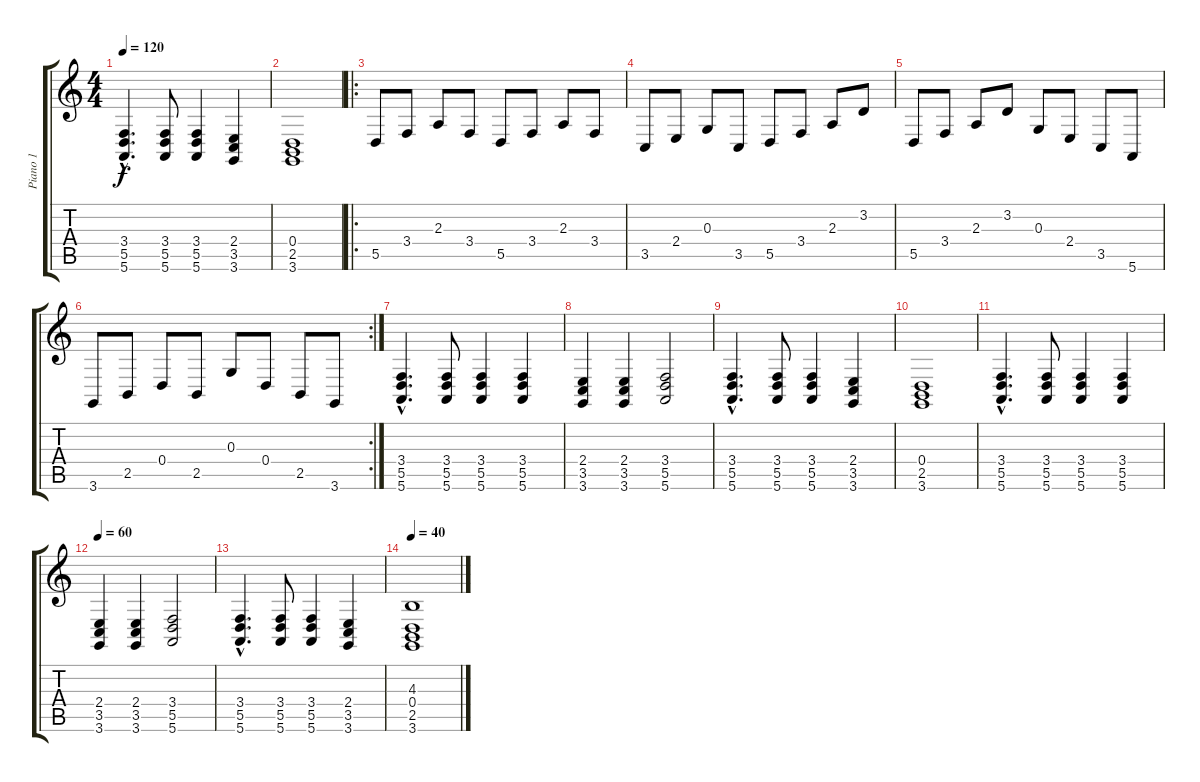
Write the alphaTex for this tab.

\track ("Piano 1" "Piano 1") {instrument brightacousticpiano}
\staff {score tabs}
\tuning (E4 B3 G3 D3 A2 E2) {hide}
\ts (4 4)
\tempo 120
\clef g2
\ks c
(3.4{hac} 5.5{hac} 5.6{hac}).4{d dy f} (3.4 5.5 5.6).8 (3.4 5.5 5.6).4 (2.4 3.5 3.6).4 |
(0.4 2.5 3.6).1 |
\ro
5.5.8 3.4.8 2.3.8 3.4.8 5.5.8 3.4.8 2.3.8 3.4.8 |
3.5.8 2.4.8 0.3.8 3.5.8 5.5.8 3.4.8 2.3.8 3.2.8 |
5.5.8 3.4.8 2.3.8 3.2.8 0.3.8 2.4.8 3.5.8 5.6.8 |
\rc 2
3.6.8 2.5.8 0.4.8 2.5.8 0.3.8 0.4.8 2.5.8 3.6.8 |
(3.4{hac} 5.5{hac} 5.6{hac}).4{d} (3.4 5.5 5.6).8 (3.4 5.5 5.6).4 (3.4 5.5 5.6).4 |
(2.4 3.5 3.6).4 (2.4 3.5 3.6).4 (3.4 5.5 5.6).2 |
(3.4{hac} 5.5{hac} 5.6{hac}).4{d} (3.4 5.5 5.6).8 (3.4 5.5 5.6).4 (2.4 3.5 3.6).4 |
(0.4 2.5 3.6).1 |
(3.4{hac} 5.5{hac} 5.6{hac}).4{d} (3.4 5.5 5.6).8 (3.4 5.5 5.6).4 (3.4 5.5 5.6).4 |
\tempo 60
(2.4 3.5 3.6).4 (2.4 3.5 3.6).4 (3.4 5.5 5.6).2 |
(3.4{hac} 5.5{hac} 5.6{hac}).4{d} (3.4 5.5 5.6).8 (3.4 5.5 5.6).4 (2.4 3.5 3.6).4 |
\tempo 40
(4.3 0.4 2.5 3.6).1
